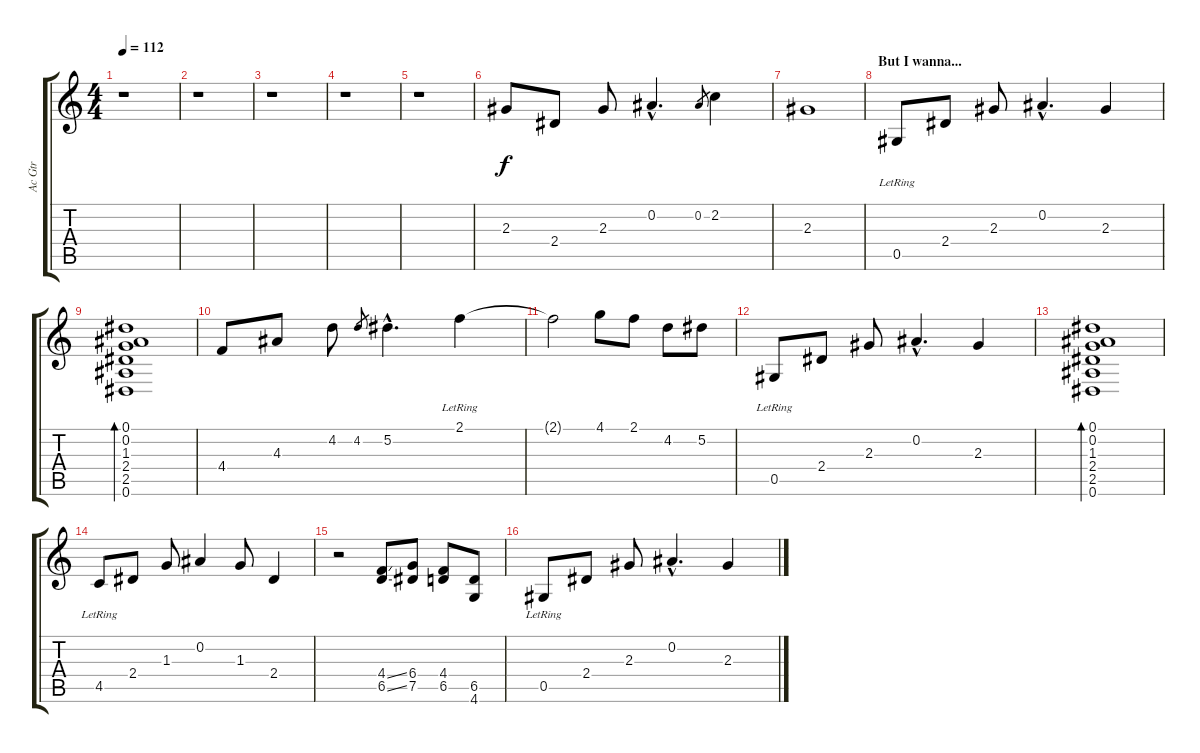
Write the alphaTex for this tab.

\track ("Ac Gtr" "Ac Gtr") {instrument acousticguitarsteel}
\staff {score tabs}
\tuning (Eb4 Bb3 Gb3 Db3 Ab2 Eb2) {hide}
\ts (4 4)
\tempo 112
\clef g2
\ks c
r.1{dy f} |
r.1 |
r.1 |
r.1 |
r.1 |
2.3.8 2.4.8 2.3.8 0.2{hac}.4{d} 0.2.8{gr} 2.2.4 |
2.3.1 |
\section ("" "But I wanna...")
0.5{lr}.8 2.4.8 2.3.8 0.2{hac}.4{d} 2.3.4 |
(0.1 0.2 1.3 2.4 2.5 0.6).1{bd 120} |
4.4.8 4.3.8 4.2.8 4.2.8{gr} 5.2{hac}.4{d} 2.1{lr}.4 |
2.1{t}.2 4.1.8 2.1.8 4.2.8 5.2.8 |
0.5{lr}.8 2.4.8 2.3.8 0.2{hac}.4{d} 2.3.4 |
(0.1 0.2 1.3 2.4 2.5 0.6).1{bd 120} |
4.5{lr}.8 2.4.8 1.3.8 0.2.4 1.3.8 2.4.4 |
r.2 (4.4{ss} 6.5{ss}).8 (6.4 7.5).8 (4.4 6.5).8 (6.5 4.6).8 |
0.5{lr}.8 2.4.8 2.3.8 0.2{hac}.4{d} 2.3.4
